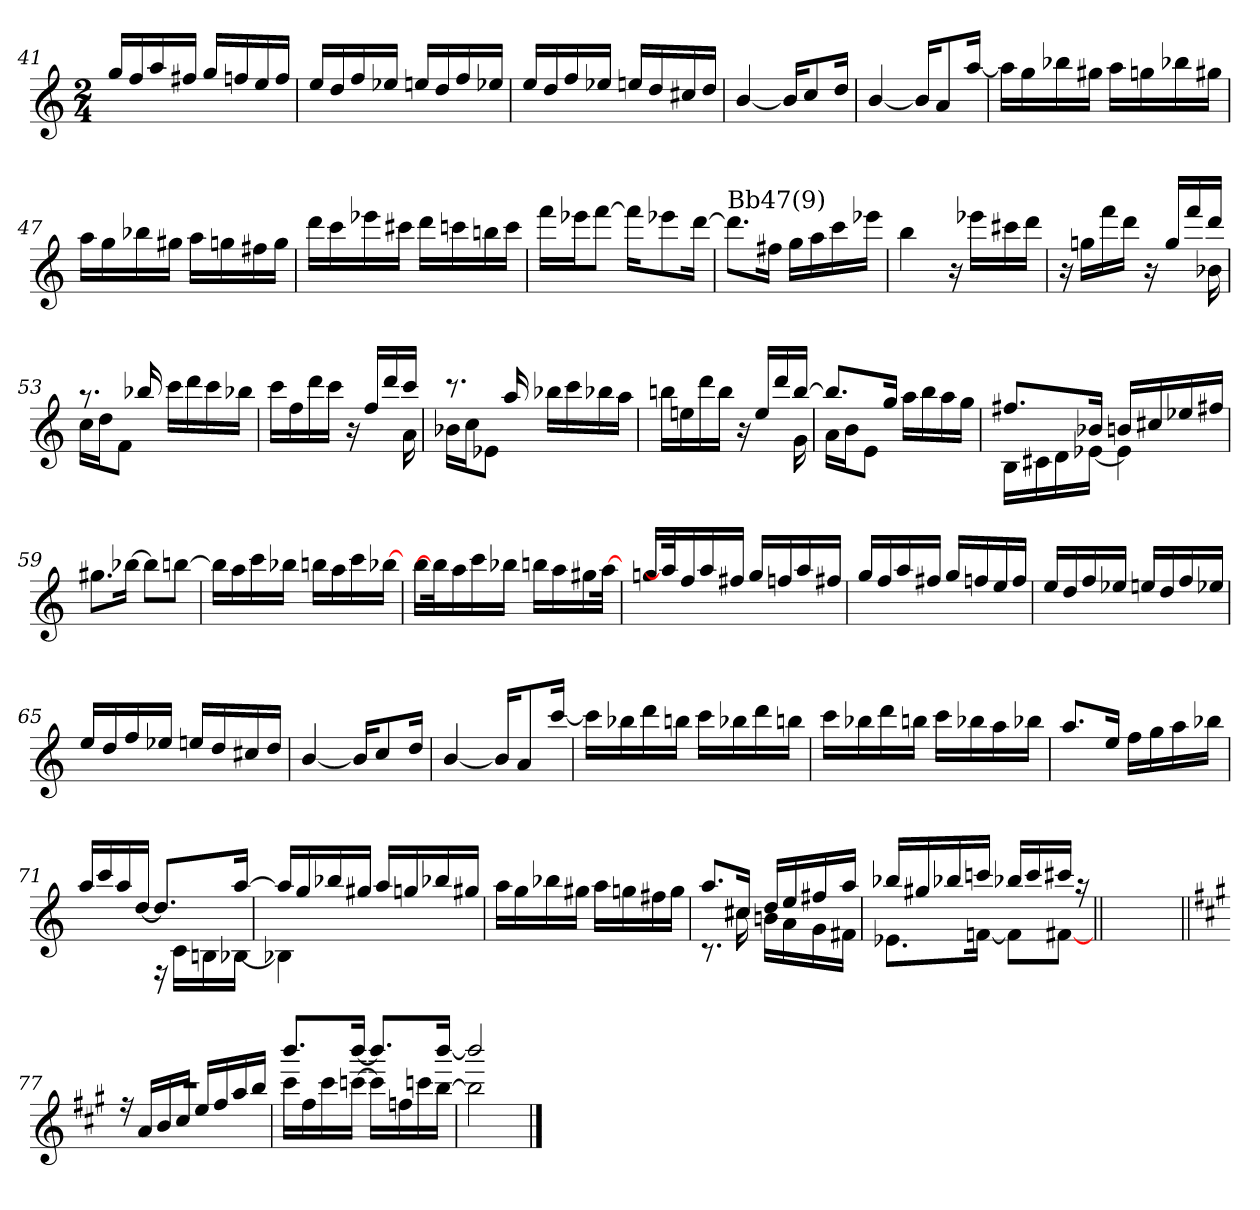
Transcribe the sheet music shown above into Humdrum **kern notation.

**kern
*part1
*staff1
*clefG2
*k[]
*C:
*M2/4
=41
16gg/LL
16ff/
16aa/
16ff#X/JJ
16gg/LL
16ffn/
16ee/
16ff/JJ
!!LO:LB:g=z
=42
16ee/LL
16dd/
16ff/
16ee-X/JJ
16een/LL
16dd/
16ff/
16ee-X/JJ
=43
16ee/LL
16dd/
16ff/
16ee-X/JJ
16een/LL
16dd/
16cc#X/
16dd/JJ
=44
[<4b/
16b/KL]
8cc/
16dd/Jk
=45
[<4b/
16b/KL]
8a/
[16aa/Jk
=46
16aa\LL]
16gg\
16bb-X\
16gg#X\JJ
16aa\LL
16ggn\
16bb-X\
16gg#X\JJ
!!LO:LB:g=z
=47
16aa\LL
16gg\
16bb-X\
16gg#X\JJ
16aa\LL
16ggn\
16ff#X\
16gg\JJ
=48
16ddd\LL
16ccc\
16eee-X\
16ccc#X\JJ
16ddd\LL
16cccn\
16bbn\
16ccc\JJ
=49
16fff\LL
16eee-X\J
[>8fff\J
16fff\KL]
8eee-X\
[>16ddd\Jk
=50
!LO:TX:a:t=Bb47(9)
8.ddd\L]
16ff#X\Jk
16gg\LL
16aa\
16ccc\
16eee-X\JJ
=51
4bb\
16r
16eee-X\LL
16ccc#X\
16ddd\JJ
!!LO:LB:g=z
=52
*^
16r	4..ryy
16ggn\LL	.
16fff\	.
16ddd\JJ	.
16r	.
16gg/LL	.
16fff/	.
16ddd/JJ	16b-X\
=53	=53
8.raa	16cc\LL
.	16dd\J
.	8f\J
16bb-X/	.
16ccc\LL	4ryy
16ddd\	.
16ccc\	.
16bb-X\JJ	.
=54	=54
16ccc\LL	4..ryy
16ff\	.
16ddd\	.
16ccc\JJ	.
16r	.
16ff/LL	.
16ddd/	.
16ccc/JJ	16a\
=55	=55
8.r	16b-X\LL
.	16cc\J
.	8e-X\J
16aa/	.
16bb-X\LL	4ryy
16ccc\	.
16bb-X\	.
16aa\JJ	.
=56	=56
16bbn\LL	4..ryy
16een\	.
16ddd\	.
16bb\JJ	.
16r	.
16ee/LL	.
16ddd/	.
[>16bb/JJ	16g\
!!LO:LB:g=z	!!
=57	=57
8.bb/L]	16a\LL
.	16b\J
.	8e\J
16gg/Jk	.
16aa\LL	4ryy
16bb\	.
16aa\	.
16gg\JJ	.
=58	=58
8.ff#X/L	16B\LL
.	16c#X\
.	16d\
16b-X/Jk	[<16e-X\JJ
16bn/LL	4e-\]
16cc#X/	.
16ee-X/	.
16ff#X/JJ	.
*v	*v
=59
8.gg#X\L
[>16bb-X\Jk
8bb-\L]
[>8bbn\J
=60
16bb\LL]
16aa\
16ccc\
16bb-X\JJ
16bbn\LL
16aa\
16ccc\
[16bb-X\JJ
=61
16bb\LL
32bb-\JJ]
16aa\
16ccc\
16bb-X\JJ
16bbn\LL
16aa\
16gg#X\
[32aa\JJ
!!LO:LB:g=z
=62
16ggn/LL
32aa\JJ]
16ff/
16aa/
16ff#X/JJ
16gg/LL
16ffn/
16aa/
16ff#X/JJ
=63
16gg/LL
16ff/
16aa/
16ff#X/JJ
16gg/LL
16ffn/
16ee/
16ff/JJ
=64
16ee/LL
16dd/
16ff/
16ee-X/JJ
16een/LL
16dd/
16ff/
16ee-X/JJ
=65
16ee/LL
16dd/
16ff/
16ee-X/JJ
16een/LL
16dd/
16cc#X/
16dd/JJ
!!LO:LB:g=z
=66
[<4b/
16b/KL]
8cc/
16dd/Jk
=67
[4b/
16b/KL]
8a/
[16ccc/Jk
=68
16ccc\LL]
16bb-X\
16ddd\
16bbn\JJ
16ccc\LL
16bb-X\
16ddd\
16bbn\JJ
=69
16ccc\LL
16bb-X\
16ddd\
16bbn\JJ
16ccc\LL
16bb-X\
16aa\
16bb-X\JJ
=70
8.aa/L
16ee/Jk
16ff\LL
16gg\
16aa\
16bb-X\JJ
!!LO:LB:g=z
=71
*^
16aa/LL	4ryy
16ccc/	.
16aa/	.
[<16dd/JJ	.
8.dd/L]	16rE
.	16c\LL
.	16Bn\
[>16aa/Jk	[<16B-X\JJ
=72	=72
16aa/LL]	4B-X\]
16gg/	.
16bb-X/	.
16gg#X/JJ	.
16aa/LL	4ryy
16ggn/	.
16bb-X/	.
16gg#X/JJ	.
*v	*v
=73
16aa\LL
16gg\
16bb-X\
16gg#X\JJ
16aa\LL
16ggn\
16ff#X\
16gg\JJ
=74
*^
8.aa/L	8.rc
16cc#X/Jk	16cc#X\
16dd/LL	16bn\LL
16ee/	16a\
16ff#X/	16g\
16aa/JJ	16f#X\JJ
!!LO:LB:g=z	!!
=75	=75
16bb-X/LL	8.e-X\L
16gg#X/	.
16bb-X/	.
16cccn/JJ	[<16fn\Jk
16bb-X/LL	8f\L]
16ccc/	.
16ccc#X/JJ	[<8f#X\J
16raa	.
*v	*v
=76||
2ryy
=77||
*k[f#c#g#]
*A:
*^
16r	2rccc
16a/LL	.
16b/	.
16cc#/JJ	.
16ee/LL	.
16ff#/	.
16aa/	.
16bb/JJ	.
=78	=78
16ccc#\LL	8.bbb/L
16ff#\	.
16ccc#\	.
[<16cccn\JJ	[>16bbb/Jk
16ccc\LL]	8.bbb/L]
16ffn\	.
16cccn\	.
[<16bb\JJ	[>16bbb/Jk
=79	=79
2bb\]	2bbb/]
*v	*v
==
*-
